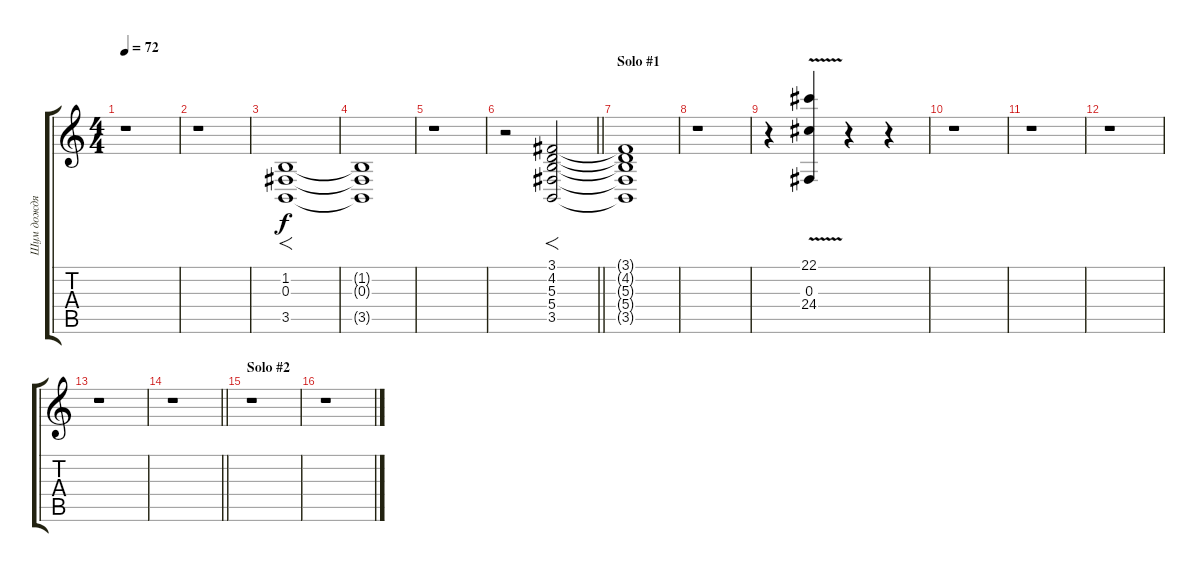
\track ("Шум дождя" "Шум дождя") {instrument seashore}
\staff {score tabs}
\tuning (Eb4 Bb3 Gb3 Db3 Ab2 Eb2) {hide}
\ts (4 4)
\tempo 72
\clef g2
\ks c
r.1{dy f} |
r.1 |
(1.2 0.3 3.5).1{f} |
(1.2{t} 0.3{t} 3.5{t}).1 |
r.1 |
\barLineRight lightlight
r.2 (3.1 4.2 5.3 5.4 3.5).2{f} |
\section ("" "Solo #1")
(3.1{t} 4.2{t} 5.3{t} 5.4{t} 3.5{t}).1 |
r.1 |
r.4 (22.1 0.3{v} 24.4).4 r.4 r.4 |
r.1 |
r.1 |
r.1 |
r.1 |
\barLineRight lightlight
r.1 |
\section ("" "Solo #2")
r.1 |
r.1
